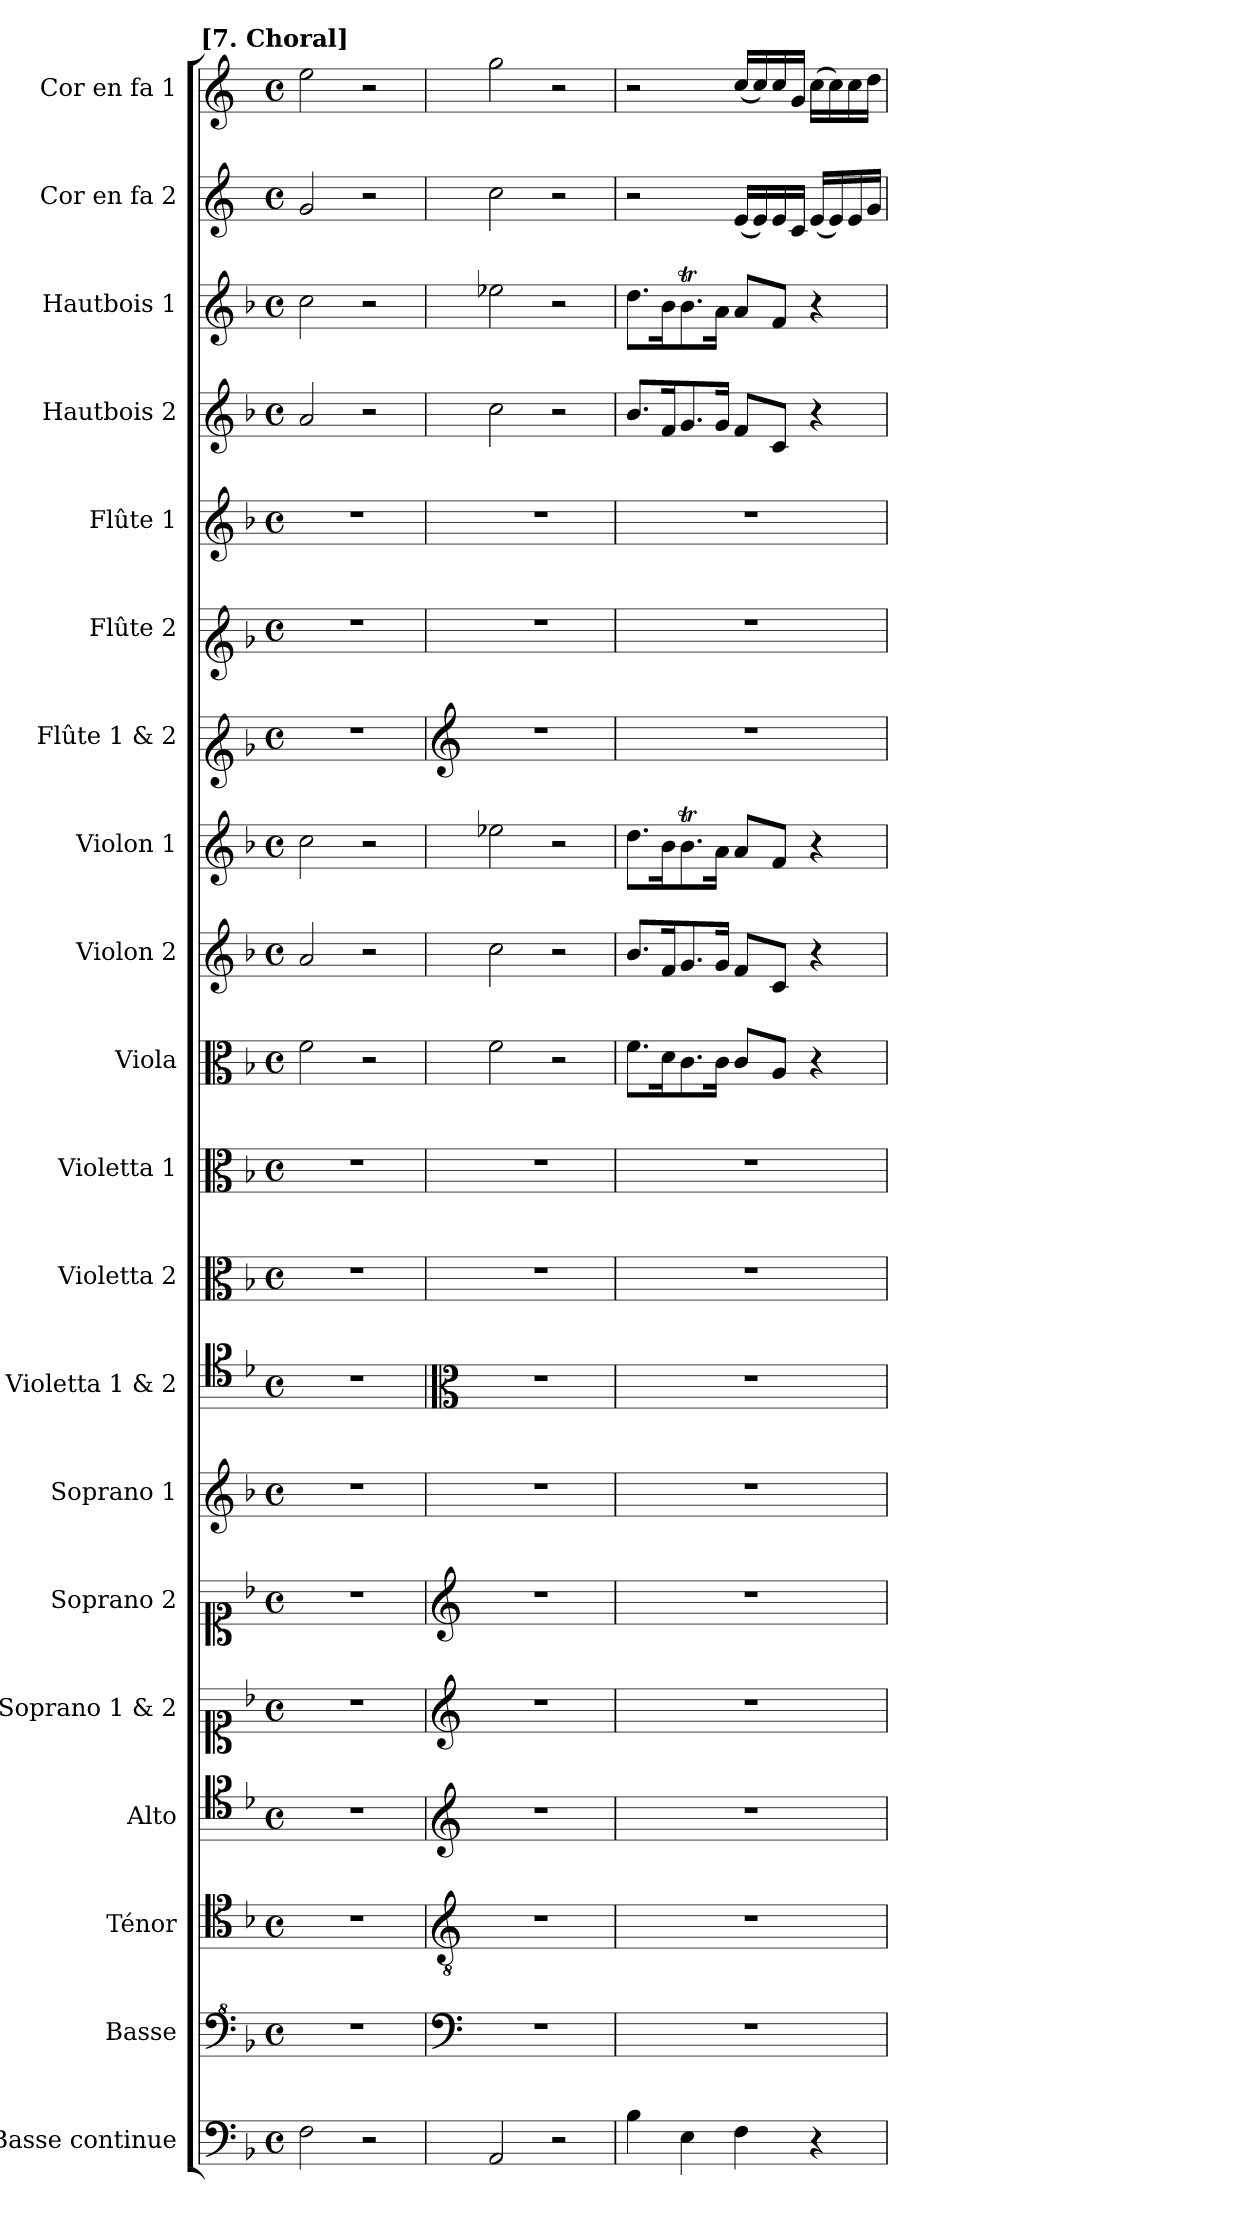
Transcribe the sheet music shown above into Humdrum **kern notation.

**kern	**kern	**kern	**kern	**kern	**kern	**kern	**kern	**kern	**kern	**kern	**kern	**kern	**kern	**kern	**kern	**kern	**kern	**kern	**kern
*part20	*part19	*part18	*part17	*part16	*part15	*part14	*part13	*part12	*part11	*part10	*part9	*part8	*part7	*part6	*part5	*part4	*part3	*part2	*part1
*staff20	*staff19	*staff18	*staff17	*staff16	*staff15	*staff14	*staff13	*staff12	*staff11	*staff10	*staff9	*staff8	*staff7	*staff6	*staff5	*staff4	*staff3	*staff2	*staff1
*I"Basse continue	*I"Basse	*I"Ténor	*I"Alto	*I"Soprano 1 & 2	*I"Soprano 2	*I"Soprano 1	*I"Violetta 1 & 2	*I"Violetta 2	*I"Violetta 1	*I"Viola	*I"Violon 2	*I"Violon 1	*I"Flûte 1 & 2	*I"Flûte 2	*I"Flûte 1	*I"Hautbois 2	*I"Hautbois 1	*I"Cor en fa 2	*I"Cor en fa 1
*I'BC	*I'Bas	*I'T	*I'A	*	*I'S 2	*I'S 1	*	*I'Vta 2	*I'Vta 1	*I'Vla	*I'Vln 2	*I'Vln 1	*	*I'Fl 2	*I'Fl 1	*I'Hb 2	*I'Hb 1	*I'Cor 2	*I'Cor 1
!!LO:LB:g=z
*clefF4	*clefF^4	*clefC4	*clefC5	*clefC1	*clefC1	*clefG2	*clefC5	*clefC3	*clefC3	*clefC3	*clefG2	*clefG2	*clefG1	*clefG1	*clefG2	*clefG2	*clefG2	*clefG2	*clefG2
*ITrd7c12	*	*	*	*	*	*	*	*	*	*	*	*	*	*	*	*	*	*ITrd4c7	*ITrd4c7
*k[b-]	*k[b-]	*k[b-]	*k[b-]	*k[b-]	*k[b-]	*k[b-]	*k[b-]	*k[b-]	*k[b-]	*k[b-]	*k[b-]	*k[b-]	*k[b-]	*k[b-]	*k[b-]	*k[b-]	*k[b-]	*k[b-]	*k[b-]
*F:	*F:	*F:	*F:	*F:	*F:	*F:	*F:	*F:	*F:	*F:	*F:	*F:	*F:	*F:	*F:	*F:	*F:	*F:	*F:
*M4/4	*M4/4	*M4/4	*M4/4	*M4/4	*M4/4	*M4/4	*M4/4	*M4/4	*M4/4	*M4/4	*M4/4	*M4/4	*M4/4	*M4/4	*M4/4	*M4/4	*M4/4	*M4/4	*M4/4
*met(c)	*met(c)	*met(c)	*met(c)	*met(c)	*met(c)	*met(c)	*met(c)	*met(c)	*met(c)	*met(c)	*met(c)	*met(c)	*met(c)	*met(c)	*met(c)	*met(c)	*met(c)	*met(c)	*met(c)
!!LO:REH:place=s1:a:B:enc=none:fs=12.5:t=[7. Choral]
=	=	=	=	=	=	=	=	=	=	=	=	=	=	=	=	=	=	=	=
2FF\	1r	1r	1r	1r	1r	1r	1r	1r	1r	2f\	2a/	2cc\	1r	1r	1r	2a/	2cc\	2c/	2a\
2r	.	.	.	.	.	.	.	.	.	2r	2r	2r	.	.	.	2r	2r	2r	2r
=1	=1	=1	=1	=1	=1	=1	=1	=1	=1	=1	=1	=1	=1	=1	=1	=1	=1	=1	=1
*	*clefF4	*clefGv2	*clefG2	*clefG2	*clefG2	*	*clefC3	*	*	*	*	*	*clefG2	*	*	*	*	*	*
2AAA/	1r	1r	1r	1r	1r	1r	1r	1r	1r	2f\	2cc\	2ee-X\	1r	1r	1r	2cc\	2ee-X\	2f\	2cc\
2r	.	.	.	.	.	.	.	.	.	2r	2r	2r	.	.	.	2r	2r	2r	2r
=2	=2	=2	=2	=2	=2	=2	=2	=2	=2	=2	=2	=2	=2	=2	=2	=2	=2	=2	=2
4BB-\	1r	1r	1r	1r	1r	1r	1r	1r	1r	8.f\L	8.b-/L	8.dd\L	1r	1r	1r	8.b-/L	8.dd\L	2r	2r
.	.	.	.	.	.	.	.	.	.	16d\k	16f/k	16b-\k	.	.	.	16f/k	16b-\k	.	.
4EE\	.	.	.	.	.	.	.	.	.	8.c\	8.g/	8.b-T\	.	.	.	8.g/	8.b-T\	.	.
.	.	.	.	.	.	.	.	.	.	16c\Jk	16g/Jk	16a\Jk	.	.	.	16g/Jk	16a\Jk	.	.
4FF\	.	.	.	.	.	.	.	.	.	8c/L	8f/L	8a/L	.	.	.	8f/L	8a/L	(<16A/LL	(<16f/LL
.	.	.	.	.	.	.	.	.	.	.	.	.	.	.	.	.	.	16A/)	16f/)
.	.	.	.	.	.	.	.	.	.	8A/J	8c/J	8f/J	.	.	.	8c/J	8f/J	16A/	16f/
.	.	.	.	.	.	.	.	.	.	.	.	.	.	.	.	.	.	16F/JJ	16c/JJ
4r	.	.	.	.	.	.	.	.	.	4r	4r	4r	.	.	.	4r	4r	(<16A/LL	(>16f\LL
.	.	.	.	.	.	.	.	.	.	.	.	.	.	.	.	.	.	16A/)	16f\)
.	.	.	.	.	.	.	.	.	.	.	.	.	.	.	.	.	.	16A/	16f\
.	.	.	.	.	.	.	.	.	.	.	.	.	.	.	.	.	.	16c/JJ	16g\JJ
=	=	=	=	=	=	=	=	=	=	=	=	=	=	=	=	=	=	=	=
*-	*-	*-	*-	*-	*-	*-	*-	*-	*-	*-	*-	*-	*-	*-	*-	*-	*-	*-	*-
